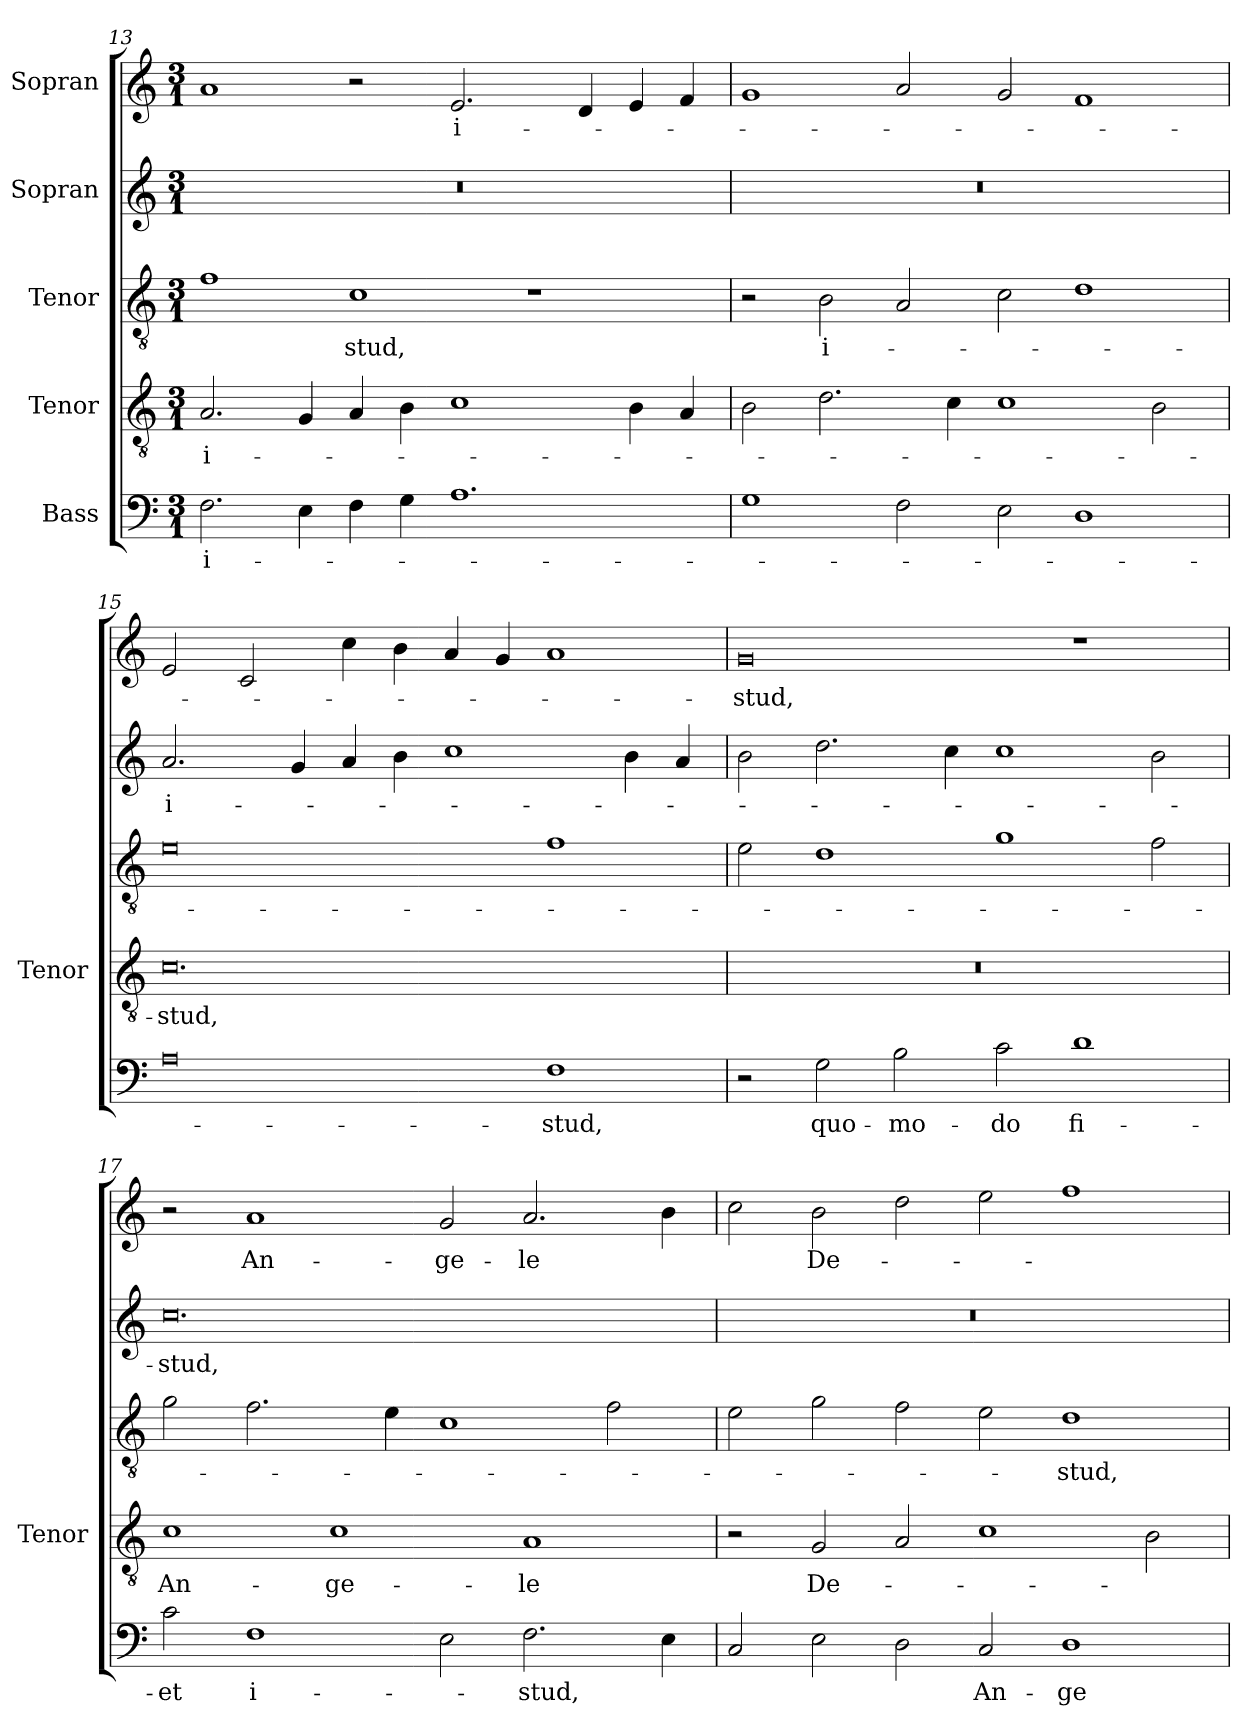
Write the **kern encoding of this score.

**kern	**text	**kern	**text	**kern	**text	**kern	**text	**kern	**text
*part5	*part5	*part4	*part4	*part3	*part3	*part2	*part2	*part1	*part1
*staff5	*staff5	*staff4	*staff4	*staff3	*staff3	*staff2	*staff2	*staff1	*staff1
*I"Bass	*	*I"Tenor	*	*I"Tenor	*	*I"Sopran	*	*I"Sopran	*
*	*	*I'Tenor	*	*	*	*	*	*	*
*clefF4	*	*clefGv2	*	*clefGv2	*	*clefG2	*	*clefG2	*
*	*	*ITrd7c12	*	*ITrd7c12	*	*	*	*	*
*k[]	*	*k[]	*	*k[]	*	*k[]	*	*k[]	*
*C:	*	*C:	*	*C:	*	*C:	*	*C:	*
*M3/1	*	*M3/1	*	*M3/1	*	*M3/1	*	*M3/1	*
=13	=13	=13	=13	=13	=13	=13	=13	=13	=13
!	!LO:LY:b:color=#000000	!	!	!	!	!	!	!	!
!	!	!	!LO:LY:b:color=#000000	!	!	!LO:N:vis=1	!	!	!
2.Fi\	i-	2.AAi/	i-	1Fi	.	0.r	.	1ai	.
4Ei\	.	4GGi/	.	.	.	.	.	.	.
!	!	!	!	!	!LO:LY:b:color=#000000	!	!	!	!
4Fi\	.	4AAi/	.	1Ci	-stud,	.	.	2r	.
4Gi\	.	4BBi\	.	.	.	.	.	.	.
!	!	!	!	!	!	!	!	!	!LO:LY:b:color=#000000
1.Ai	.	1Ci	.	.	.	.	.	2.ei/	i-
.	.	.	.	1r	.	.	.	.	.
.	.	.	.	.	.	.	.	4di/	.
.	.	4BBi\	.	.	.	.	.	4ei/	.
.	.	4AAi/	.	.	.	.	.	4fi/	.
=14	=14	=14	=14	=14	=14	=14	=14	=14	=14
!	!	!	!	!	!	!LO:N:vis=1	!	!	!
1Gi	.	2BBi\	.	2r	.	0.r	.	1gi	.
!	!	!	!	!	!LO:LY:b:color=#000000	!	!	!	!
.	.	2.Di\	.	2BBi\	i-	.	.	.	.
2Fi\	.	.	.	2AAi/	.	.	.	2ai/	.
.	.	4Ci\	.	.	.	.	.	.	.
2Ei\	.	1Ci	.	2Ci\	.	.	.	2gi/	.
1Di	.	.	.	1Di	.	.	.	1fi	.
.	.	2BBi\	.	.	.	.	.	.	.
!!LO:LB:g=z
=15	=15	=15	=15	=15	=15	=15	=15	=15	=15
!	!	!	!LO:LY:b:color=#000000	!	!	!	!	!	!
!	!	!	!	!	!	!	!LO:LY:b:color=#000000	!	!
0Ai	.	0.Ci	-stud,	0Ei	.	2.ai/	i-	2ei/	.
.	.	.	.	.	.	.	.	2ci/	.
.	.	.	.	.	.	4gi/	.	.	.
.	.	.	.	.	.	4ai/	.	4cci\	.
.	.	.	.	.	.	4bi\	.	4bi\	.
.	.	.	.	.	.	1cci	.	4ai/	.
.	.	.	.	.	.	.	.	4gi/	.
!	!LO:LY:b:color=#000000	!	!	!	!	!	!	!	!
1Fi	-stud,	.	.	1Fi	.	.	.	1ai	.
.	.	.	.	.	.	4bi\	.	.	.
.	.	.	.	.	.	4ai/	.	.	.
=16	=16	=16	=16	=16	=16	=16	=16	=16	=16
!	!	!LO:N:vis=1	!	!	!	!	!	!	!
!	!	!	!	!	!	!	!	!	!LO:LY:b:color=#000000
2r	.	0.r	.	2Ei\	.	2bi\	.	0gi	-stud,
!	!LO:LY:b:color=#000000	!	!	!	!	!	!	!	!
2Gi\	quo-	.	.	1Di	.	2.ddi\	.	.	.
!	!LO:LY:b:color=#000000	!	!	!	!	!	!	!	!
2Bi\	-mo-	.	.	.	.	.	.	.	.
.	.	.	.	.	.	4cci\	.	.	.
!	!LO:LY:b:color=#000000	!	!	!	!	!	!	!	!
2ci\	-do	.	.	1Gi	.	1cci	.	.	.
!	!LO:LY:b:color=#000000	!	!	!	!	!	!	!	!
1di	fi-	.	.	.	.	.	.	1r	.
.	.	.	.	2Fi\	.	2bi\	.	.	.
=17	=17	=17	=17	=17	=17	=17	=17	=17	=17
!	!LO:LY:b:color=#000000	!	!	!	!	!	!	!	!
!	!	!	!LO:LY:b:color=#000000	!	!	!	!	!	!
!	!	!	!	!	!	!	!LO:LY:b:color=#000000	!	!
2ci\	-et	1Ci	An-	2Gi\	.	0.cci	-stud,	2r	.
!	!LO:LY:b:color=#000000	!	!	!	!	!	!	!	!
!	!	!	!	!	!	!	!	!	!LO:LY:b:color=#000000
1Fi	i-	.	.	2.Fi\	.	.	.	1ai	An-
!	!	!	!LO:LY:b:color=#000000	!	!	!	!	!	!
.	.	1Ci	-ge-	.	.	.	.	.	.
.	.	.	.	4Ei\	.	.	.	.	.
!	!	!	!	!	!	!	!	!	!LO:LY:b:color=#000000
2Ei\	.	.	.	1Ci	.	.	.	2gi/	-ge-
!	!LO:LY:b:color=#000000	!	!	!	!	!	!	!	!
!	!	!	!LO:LY:b:color=#000000	!	!	!	!	!	!
!	!	!	!	!	!	!	!	!	!LO:LY:b:color=#000000
2.Fi\	-stud,	1AAi	-le	.	.	.	.	2.ai/	-le
.	.	.	.	2Fi\	.	.	.	.	.
4Ei\	.	.	.	.	.	.	.	4bi\	.
=18	=18	=18	=18	=18	=18	=18	=18	=18	=18
!	!	!	!	!	!	!LO:N:vis=1	!	!	!
2Ci/	.	2r	.	2Ei\	.	0.r	.	2cci\	.
!	!	!	!LO:LY:b:color=#000000	!	!	!	!	!	!
!	!	!	!	!	!	!	!	!	!LO:LY:b:color=#000000
2Ei\	.	2GGi/	De-	2Gi\	.	.	.	2bi\	De-
2Di\	.	2AAi/	.	2Fi\	.	.	.	2ddi\	.
!	!LO:LY:b:color=#000000	!	!	!	!	!	!	!	!
2Ci/	An-	1Ci	.	2Ei\	.	.	.	2eei\	.
!	!LO:LY:b:color=#000000	!	!	!	!	!	!	!	!
!	!	!	!	!	!LO:LY:b:color=#000000	!	!	!	!
1Di	-ge-	.	.	1Di	-stud,	.	.	1ffi	.
.	.	2BBi\	.	.	.	.	.	.	.
=	=	=	=	=	=	=	=	=	=
*-	*-	*-	*-	*-	*-	*-	*-	*-	*-
